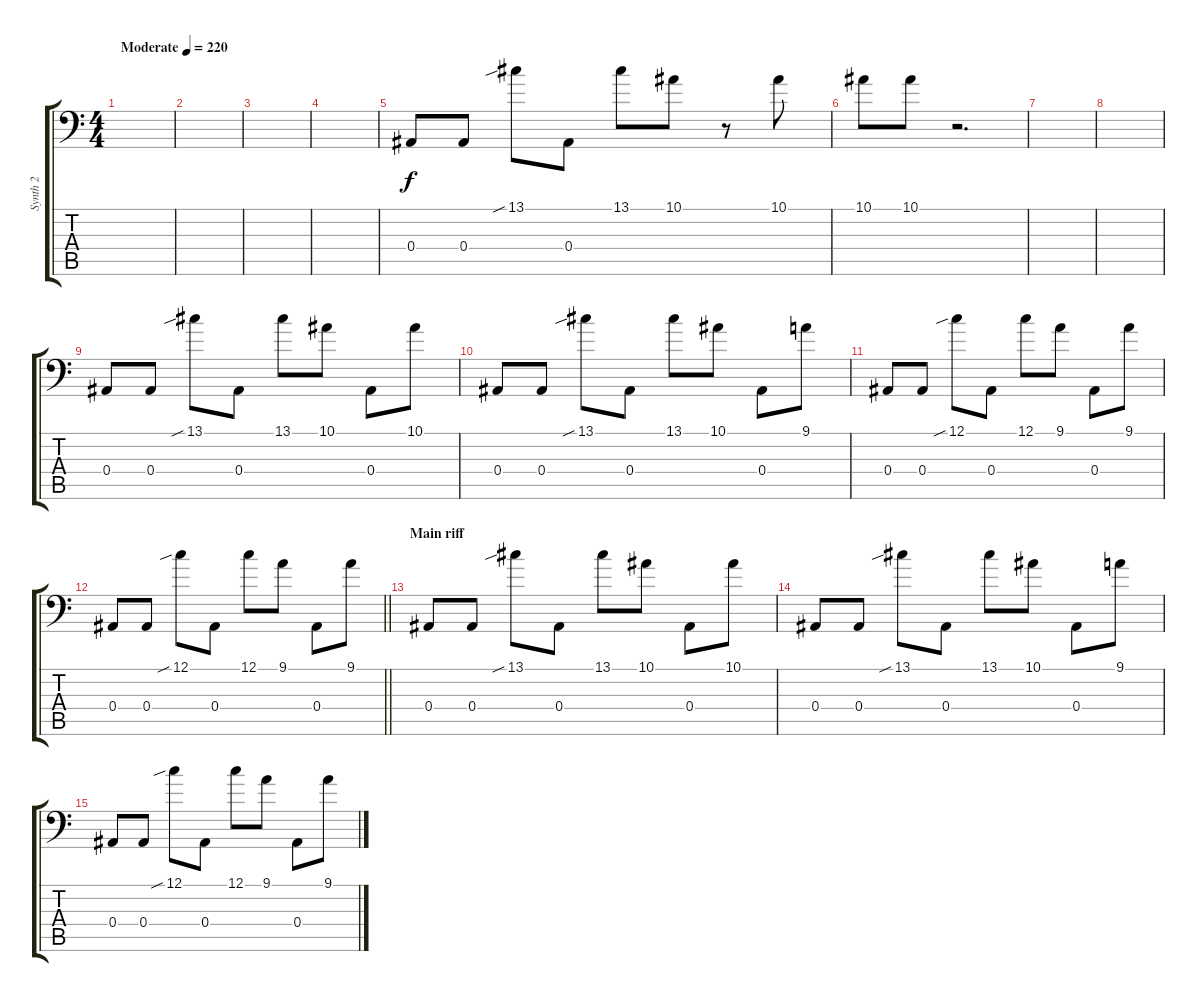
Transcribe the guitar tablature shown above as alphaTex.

\track ("Synth 2" "Synth 2") {instrument synthbrass1}
\staff {score tabs}
\tuning (C4 G3 Eb3 Bb2 F2 Bb1) {hide}
\ts (4 4)
\tempo (220 "Moderate")
\clef f4
\ks c
|
|
|
|
0.4.8{volume 8 instrument synthstrings2} 0.4.8 13.1{sib}.8 0.4.8 13.1.8 10.1.8 r.8 10.1.8{volume 6} |
10.1.8{volume 4} 10.1.8{volume 2} r.2{d} |
|
|
0.4.8{volume 8 instrument synthbrass1} 0.4.8 13.1{sib}.8 0.4.8 13.1.8 10.1.8 0.4.8 10.1.8 |
0.4.8 0.4.8 13.1{sib}.8 0.4.8 13.1.8 10.1.8 0.4.8 9.1.8 |
0.4.8 0.4.8 12.1{sib}.8 0.4.8 12.1.8 9.1.8 0.4.8 9.1.8 |
\barLineRight lightlight
0.4.8{volume 4} 0.4.8 12.1{sib}.8 0.4.8 12.1.8 9.1.8 0.4.8 9.1.8 |
\section ("" "Main riff")
0.4.8{volume 8} 0.4.8 13.1{sib}.8 0.4.8 13.1.8 10.1.8 0.4.8 10.1.8 |
0.4.8 0.4.8 13.1{sib}.8 0.4.8 13.1.8 10.1.8 0.4.8 9.1.8 |
0.4.8 0.4.8 12.1{sib}.8 0.4.8 12.1.8 9.1.8 0.4.8 9.1.8
